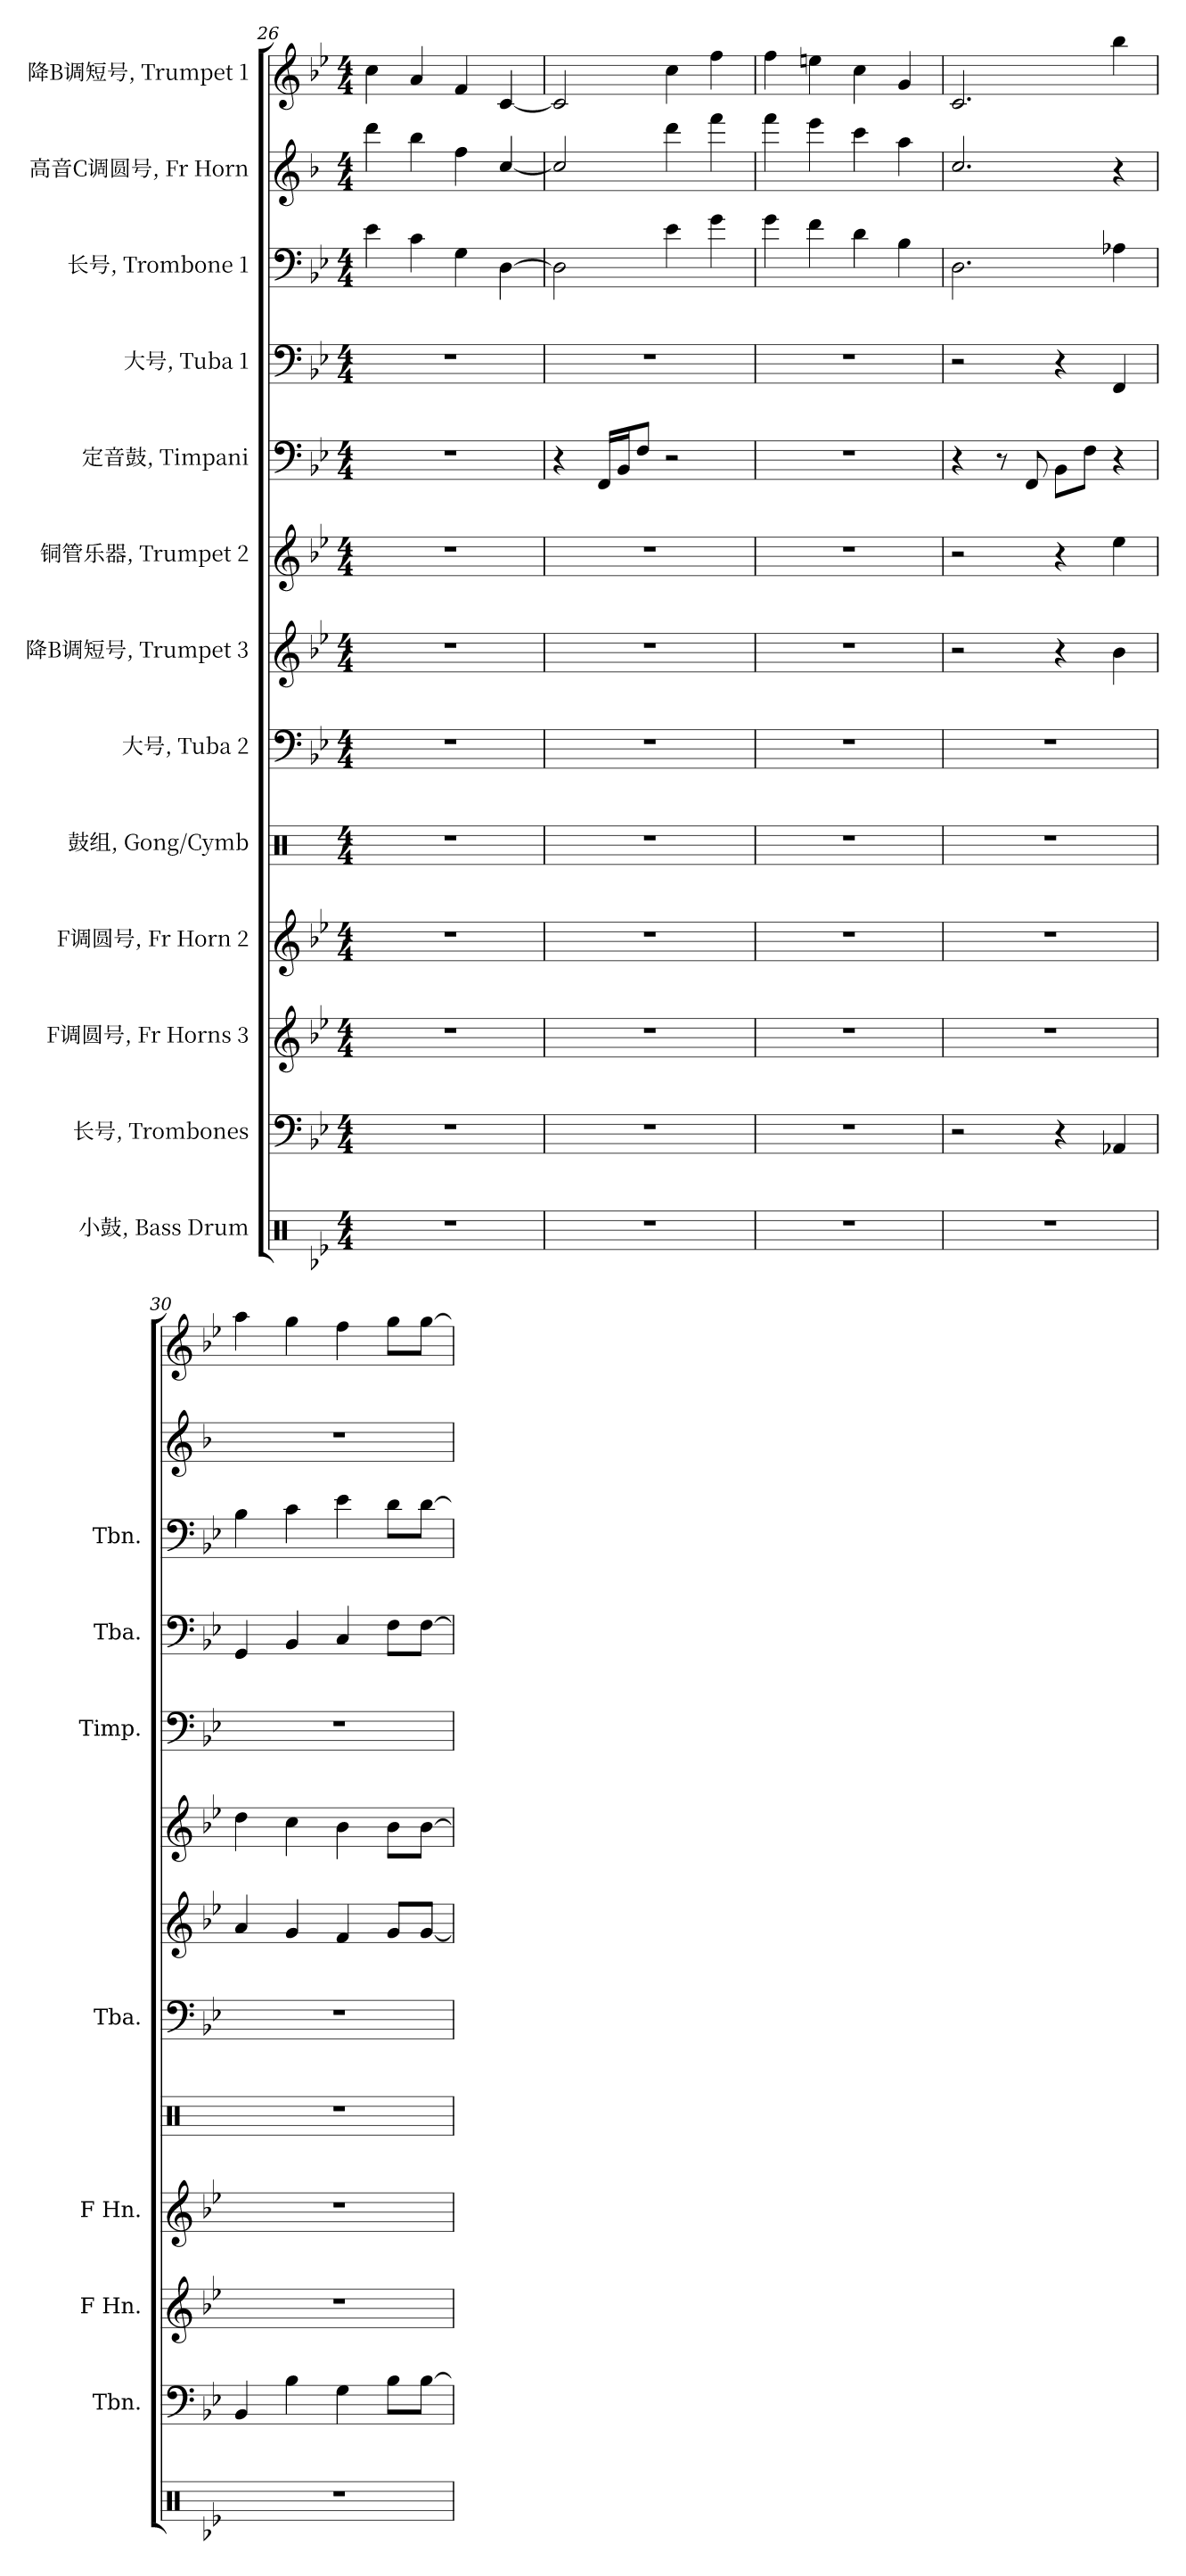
**kern	**kern	**kern	**kern	**kern	**kern	**kern	**kern	**kern	**kern	**kern	**kern	**kern
*part13	*part12	*part11	*part10	*part9	*part8	*part7	*part6	*part5	*part4	*part3	*part2	*part1
*staff13	*staff12	*staff11	*staff10	*staff9	*staff8	*staff7	*staff6	*staff5	*staff4	*staff3	*staff2	*staff1
*I"小鼓, Bass Drum	*I"长号, Trombones	*I"F调圆号, Fr Horns 3	*I"F调圆号, Fr Horn 2	*I"鼓组, Gong/Cymb	*I"大号, Tuba 2	*I"降B调短号, Trumpet 3	*I"铜管乐器, Trumpet 2	*I"定音鼓, Timpani	*I"大号, Tuba 1	*I"长号, Trombone 1	*I"高音C调圆号, Fr Horn	*I"降B调短号, Trumpet 1
*	*I'Tbn.	*I'F Hn.	*I'F Hn.	*	*I'Tba.	*	*	*I'Timp.	*I'Tba.	*I'Tbn.	*	*
*clefX	*clefF4	*clefG2	*clefG2	*clefX	*clefF4	*clefG2	*clefG2	*clefF4	*clefF4	*clefF4	*clefG2	*clefG2
*	*	*ITrd4c7	*ITrd4c7	*	*	*ITrd1c2	*	*	*	*	*ITrd4c7	*ITrd1c2
*k[b-e-]	*k[b-e-]	*k[b-e-a-]	*k[b-e-a-]	*k[]	*k[b-e-]	*k[b-e-a-d-]	*k[b-e-]	*k[b-e-]	*k[b-e-]	*k[b-e-]	*k[b-e-]	*k[b-e-a-d-]
*M4/4	*M4/4	*M4/4	*M4/4	*M4/4	*M4/4	*M4/4	*M4/4	*M4/4	*M4/4	*M4/4	*M4/4	*M4/4
*MM56	*MM56	*MM56	*MM56	*MM56	*MM56	*MM56	*MM56	*MM56	*MM56	*MM56	*MM56	*MM56
=26	=26	=26	=26	=26	=26	=26	=26	=26	=26	=26	=26	=26
1r	1r	1r	1r	1r	1r	1r	1r	1r	1r	4e-\	4gg\	4b-\
*	*	*	*	*	*	*	*	*	*	*	*	*MM62
.	.	.	.	.	.	.	.	.	.	4c\	4ee-\	4g/
*	*	*	*	*	*	*	*	*	*	*	*	*MM64
.	.	.	.	.	.	.	.	.	.	4G\	4b-\	4e-/
*	*	*	*	*	*	*	*	*	*	*	*	*MM55
.	.	.	.	.	.	.	.	.	.	[4D\	[4f/	[4B-/
=27	=27	=27	=27	=27	=27	=27	=27	=27	=27	=27	=27	=27
*	*	*	*	*	*	*	*	*	*	*	*	*MM67
1r	1r	1r	1r	1r	1r	1r	1r	4r	1r	2D\]	2f/]	2B-/]
.	.	.	.	.	.	.	.	16FF/LL	.	.	.	.
.	.	.	.	.	.	.	.	16BB-/J	.	.	.	.
.	.	.	.	.	.	.	.	8F/J	.	.	.	.
*	*	*	*	*	*	*	*	*	*	*	*	*MM65
.	.	.	.	.	.	.	.	2r	.	4e-\	4gg\	4b-\
*	*	*	*	*	*	*	*	*	*	*	*	*MM61
.	.	.	.	.	.	.	.	.	.	4g\	4bb-\	4ee-\
!!LO:PB:g=z
=28	=28	=28	=28	=28	=28	=28	=28	=28	=28	=28	=28	=28
*	*	*	*	*	*	*	*	*	*	*	*	*MM60
1r	1r	1r	1r	1r	1r	1r	1r	1r	1r	4g\	4bb-\	4ee-\
.	.	.	.	.	.	.	.	.	.	4f\	4aa\	4ddn\
*	*	*	*	*	*	*	*	*	*	*	*	*MM61
.	.	.	.	.	.	.	.	.	.	4d\	4ff\	4b-\
*	*	*	*	*	*	*	*	*	*	*	*	*MM59
.	.	.	.	.	.	.	.	.	.	4B-\	4dd\	4f/
=29	=29	=29	=29	=29	=29	=29	=29	=29	=29	=29	=29	=29
*	*	*	*	*	*	*	*	*	*	*	*	*MM55
1r	2r	1r	1r	1r	1r	2r	2r	4r	2r	2.D\	2.f/	2.B-/
.	.	.	.	.	.	.	.	8r	.	.	.	.
.	.	.	.	.	.	.	.	8FF/	.	.	.	.
.	4r	.	.	.	.	4r	4r	8BB-\L	4r	.	.	.
.	.	.	.	.	.	.	.	8F\J	.	.	.	.
*	*	*	*	*	*	*	*	*	*	*	*	*MM57
.	4AA-X/	.	.	.	.	4a-\	4ee-\	4r	4FF/	4A-X\	4r	4aa-\
=30	=30	=30	=30	=30	=30	=30	=30	=30	=30	=30	=30	=30
*	*	*	*	*	*	*	*	*	*	*	*	*MM59
1r	4BB-/	1r	1r	1r	1r	4g/	4dd\	1r	4GG/	4B-\	1r	4gg\
*	*	*	*	*	*	*	*	*	*	*	*	*MM62
.	4B-\	.	.	.	.	4f/	4cc\	.	4BB-/	4c\	.	4ff\
*	*	*	*	*	*	*	*	*	*	*	*	*MM59
.	4G\	.	.	.	.	4e-/	4b-\	.	4C/	4e-\	.	4ee-\
*	*	*	*	*	*	*	*	*	*	*	*	*MM52
.	8B-\L	.	.	.	.	8f/L	8b-\L	.	8F\L	8d\L	.	8ff\L
*	*	*	*	*	*	*	*	*	*	*	*	*MM55
.	[8B-\J	.	.	.	.	[8f/J	[8b-\J	.	[8F\J	[8d\J	.	[8ff\J
=	=	=	=	=	=	=	=	=	=	=	=	=
*-	*-	*-	*-	*-	*-	*-	*-	*-	*-	*-	*-	*-
